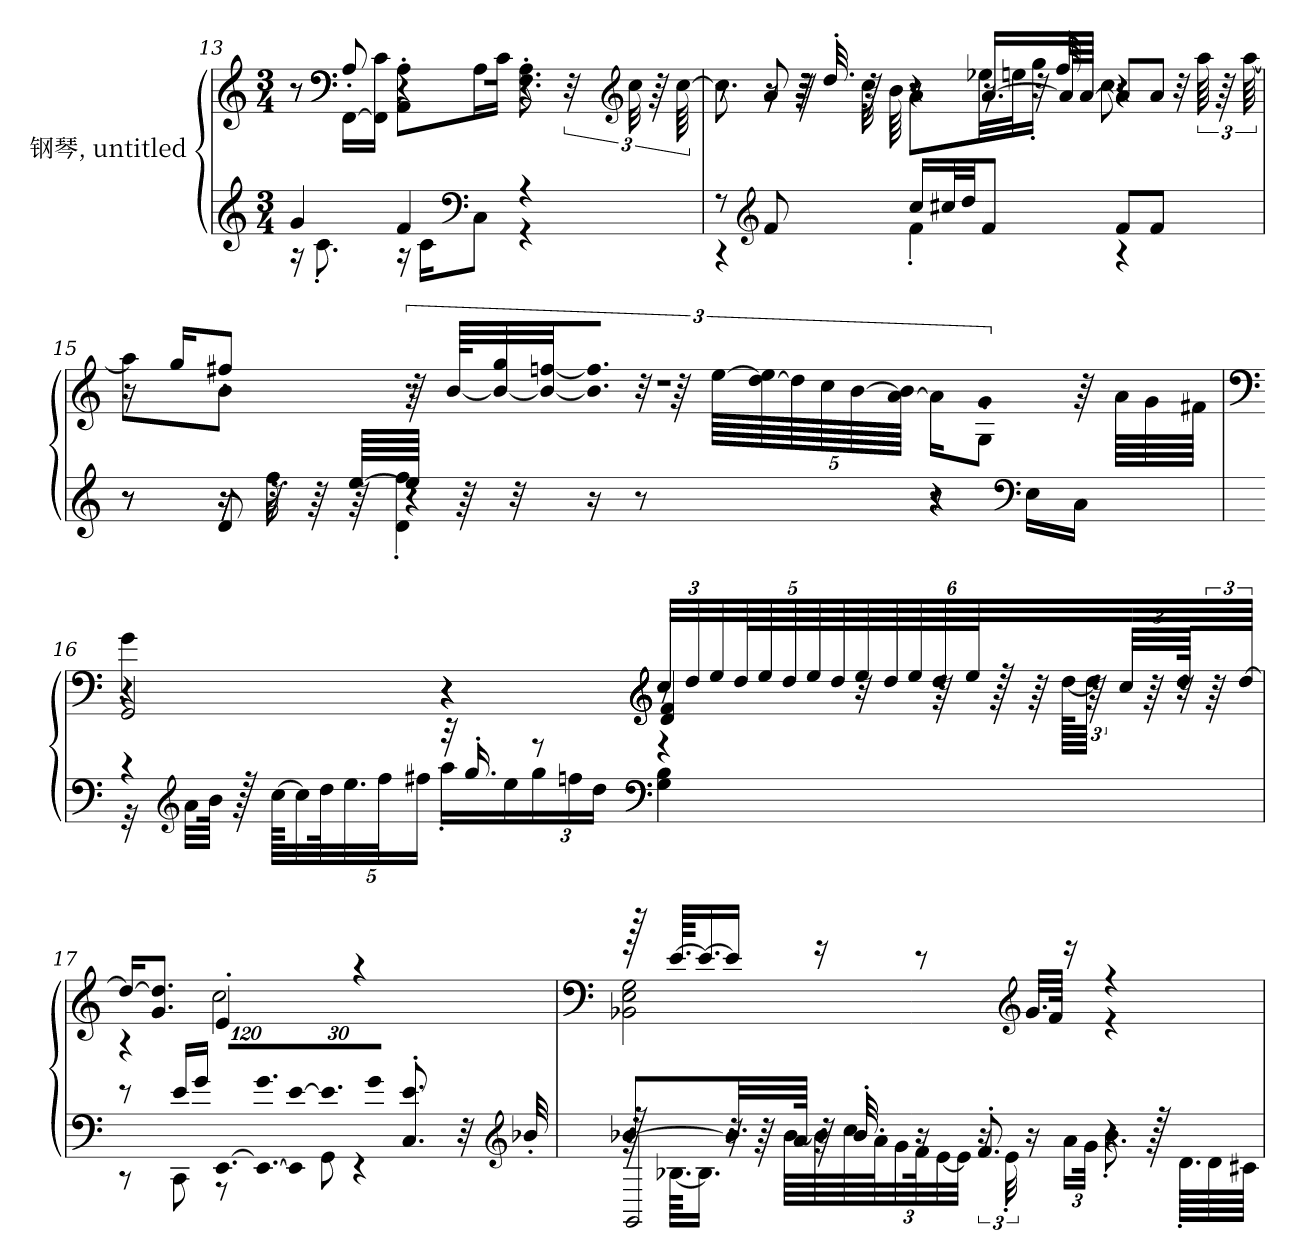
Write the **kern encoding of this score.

**kern	**kern
*part1	*part1
*staff2	*staff1
*I"钢琴, untitled	*
!!LO:LB:g=z
*clefG2	*clefG2
*k[]	*k[]
*M3/4	*M3/4
=13	=13
*^	*^
*	*	*	*^
4g/	16r	2.r	8r	8r
.	8.c'\	.	.	.
*	*	*clefF4	*	*
.	.	.	8A'/	[16FF\LL
.	.	.	.	16FF\] 16c\JJ
4f/	16r	.	4r	8AA\' 8A\'L
.	16c\KL	.	.	.
*clefF4	*	*	*	*
.	8C\J	.	.	16A\L
.	.	.	.	16c\JJ
4r	4r	.	4r	8.F\' 8.A\'
.	.	.	.	48r
*	*	*clefG2	*	*
.	.	.	.	48cc\
.	.	.	.	96r
.	.	.	.	[96cc\
!!LO:LB:g=z
=14	=14	=14	=14	=14
*	*	*	*	*^
8r	4r	8r	8r	8r	8.cc\]
*clefG2	*	*	*	*	*
8f/	.	16r	16r	8a/	.
.	.	64r	32r	.	32r
.	.	32.dd'/	.	.	.
.	.	.	32cc\	.	64r
.	.	.	.	.	64b\
16cc/LL	4f'\	8r	4r	8r	8a\L
32cc#X/L	.	.	.	.	.
32dd/JJ	.	.	.	.	.
8f/J	.	16r	.	[16.a/LL	32ee-X\LL
.	.	.	.	.	32een\J
.	.	32r	.	.	16gg'\JJ
.	.	32ff/	.	64a/LL]	.
.	.	.	.	[64a/JJJJ	.
8f/L	4r	4r	4r	8a/L]	8.cc\
8f/J	.	.	.	8a/J	.
.	.	.	.	.	32r
.	.	.	.	.	96aa\
.	.	.	.	.	96r
.	.	.	.	.	[96aa\
*	*	*	*	*v	*v
!!LO:PB:g=z
=15	=15	=15	=15	=15
*	*^	*	*	*
8r	8r	8r	2.r	16r	8aa\L]
.	.	.	.	16gg/KL	.
16r	16r	8d/	.	8ff#X'/J	8b\J
32r	32.ff\	.	.	.	.
64r	.	.	.	.	.
[64ee/LLLL	64r	.	.	.	.
64ee/JJJJ]	4d\' 4ff\'	4r	.	96r	8r
.	.	.	.	[96b/KLLL	.
64r	.	.	.	.	.
.	.	.	.	48b/_ 48gg/	.
32r	.	.	.	.	.
.	.	.	.	48b/_ [48ffn/JJ	.
16r	.	.	.	8.b/] 8.ff/]J	.
8r	.	.	.	.	32r
.	.	.	.	.	64r
.	.	.	.	.	[64ee\LLLL
*	*	*	*	*	*Xbrackettup
.	.	.	.	.	[80dd\ 80ee\]
.	.	.	.	.	80dd\]
.	.	.	.	.	80cc\
.	.	.	.	.	[80b\
.	.	.	.	.	[80a\ 80b\]JJJJ
4r	8r	4r	.	4g/	16a\KL]
.	.	.	.	.	8G'\J
*clefF4	*	*	*	*	*
.	16E\LL	.	.	.	.
.	16C\JJ	.	.	.	64r
.	.	.	.	.	64a\LLLL
.	.	.	.	.	64g\
.	.	.	.	.	64f#X\JJJJ
*v	*v	*v	*	*	*
!!LO:LB:g=z	!!	!!
=16	=16	=16	=16
*	*clefF4	*	*
*^	*	*	*
4r	32r	2GG/	4g'\	4r
*clefG2	*	*	*	*
.	32a\LLL	.	.	.
.	64b\JJJk	.	.	.
.	128r	.	.	.
.	[128cc\KKLLL	.	.	.
.	32cc\]	.	.	.
*	*Xbrackettup	*	*	*
.	80dd\K	.	.	.
.	40.ee\	.	.	.
.	40ff\J	.	.	.
.	20ff#X\JJ	.	.	.
32r	16aa'\LL	.	4r	4r
16.gg'/	.	.	.	.
.	16ee\	.	.	.
8r	24gg\	.	.	.
.	24ffn\	.	.	.
.	24dd\JJ	.	.	.
*clefF4	*	*clefG2	*	*
4r	4G\ 4B\	48cc/LLL	8r	4d/ 4f/
.	.	48dd/	.	.
.	.	48ee/	.	.
.	.	80dd/L	.	.
.	.	80ee/	.	.
.	.	80dd/	.	.
.	.	80ee/	.	.
.	.	80dd/	.	.
.	.	96ee/	32r	.
.	.	96dd/	.	.
.	.	96ee/	.	.
*	*	*brackettup	*	*
.	.	96dd/	64r	.
.	.	96ee/JJJJ	.	.
.	.	.	128r	.
.	.	96r	.	.
.	.	.	[128dd\KLLLL	.
.	.	96r	64dd\JJJJ]	.
.	.	48cc/LLL	.	.
.	.	.	64r	.
.	.	96dd/JJJk	32r	.
.	.	96r	.	.
.	.	[96dd/	.	.
*	*	*	*v	*v
!!LO:LB:g=z
=17	=17	=17	=17
8r	8r	16dd/KL_	4r
.	.	8.g/ 8.dd/]J	.
16e/LL	8CC\	.	.
16g/JJ	.	.	.
!LO:N:vis=32.	!	!	!
[1920%103EE/LLL	8r	4e'/	2cc\
!LO:N:vis=32.	!	!	!
1920%103EE/_ 1920%103g/	.	.	.
!LO:N:vis=256%9	!	!	!
960%17EE/] [960%17e/K	.	.	.
!LO:N:vis=32.	!	!	!
1920%103e/J]	8GG\	.	.
!LO:N:vis=16	!	!	!
1920%137g/JJ	.	.	.
8.C/' 8.e/'	4r	4r	.
32r	.	.	.
*clefG2	*	*	*
32b-X'/	.	.	.
*v	*v	*	*
!!LO:LB:g=z	!!
=18	=18	=18
*	*clefF4	*
*^	*	*
*	*^	*	*
[8b-X/L	128r	2GG/	128r	2BB-X\ 2E\ 2G\
.	[64.B-X\KKLL	.	[64.e/KKLL	.
.	16.B-\JJ]	.	16.e/_	.
32.b-/LL]	32r	.	16e/JJ]	.
.	64r	.	.	.
64a/JJJk	[64b-\LLLL	.	.	.
64r	64b-\]	.	16r	.
32.b-'/	64cc\	.	.	.
.	96a\J	.	.	.
.	48g\	.	.	.
16r	96f\K	.	8r	.
.	[48e\	.	.	.
.	32e\JJJ]	.	.	.
*	*brackettup	*	*	*
8.f'/	24r	.	.	.
.	48e'\	.	.	.
*	*	*	*clefG2	*
.	16r	.	32.g/LLL	.
.	.	.	64f/JJJk	.
*	*Xbrackettup	*	*	*
.	24a\LL	.	16r	.
.	48g\JJk	.	.	.
4r	8.b-'\	4r	4r	4r
.	128r	.	.	.
.	64.d'\LLLL	.	.	.
.	64d\	.	.	.
.	64c#X\JJJJ	.	.	.
*v	*v	*v	*	*
*	*v	*v
=	=
*-	*-
